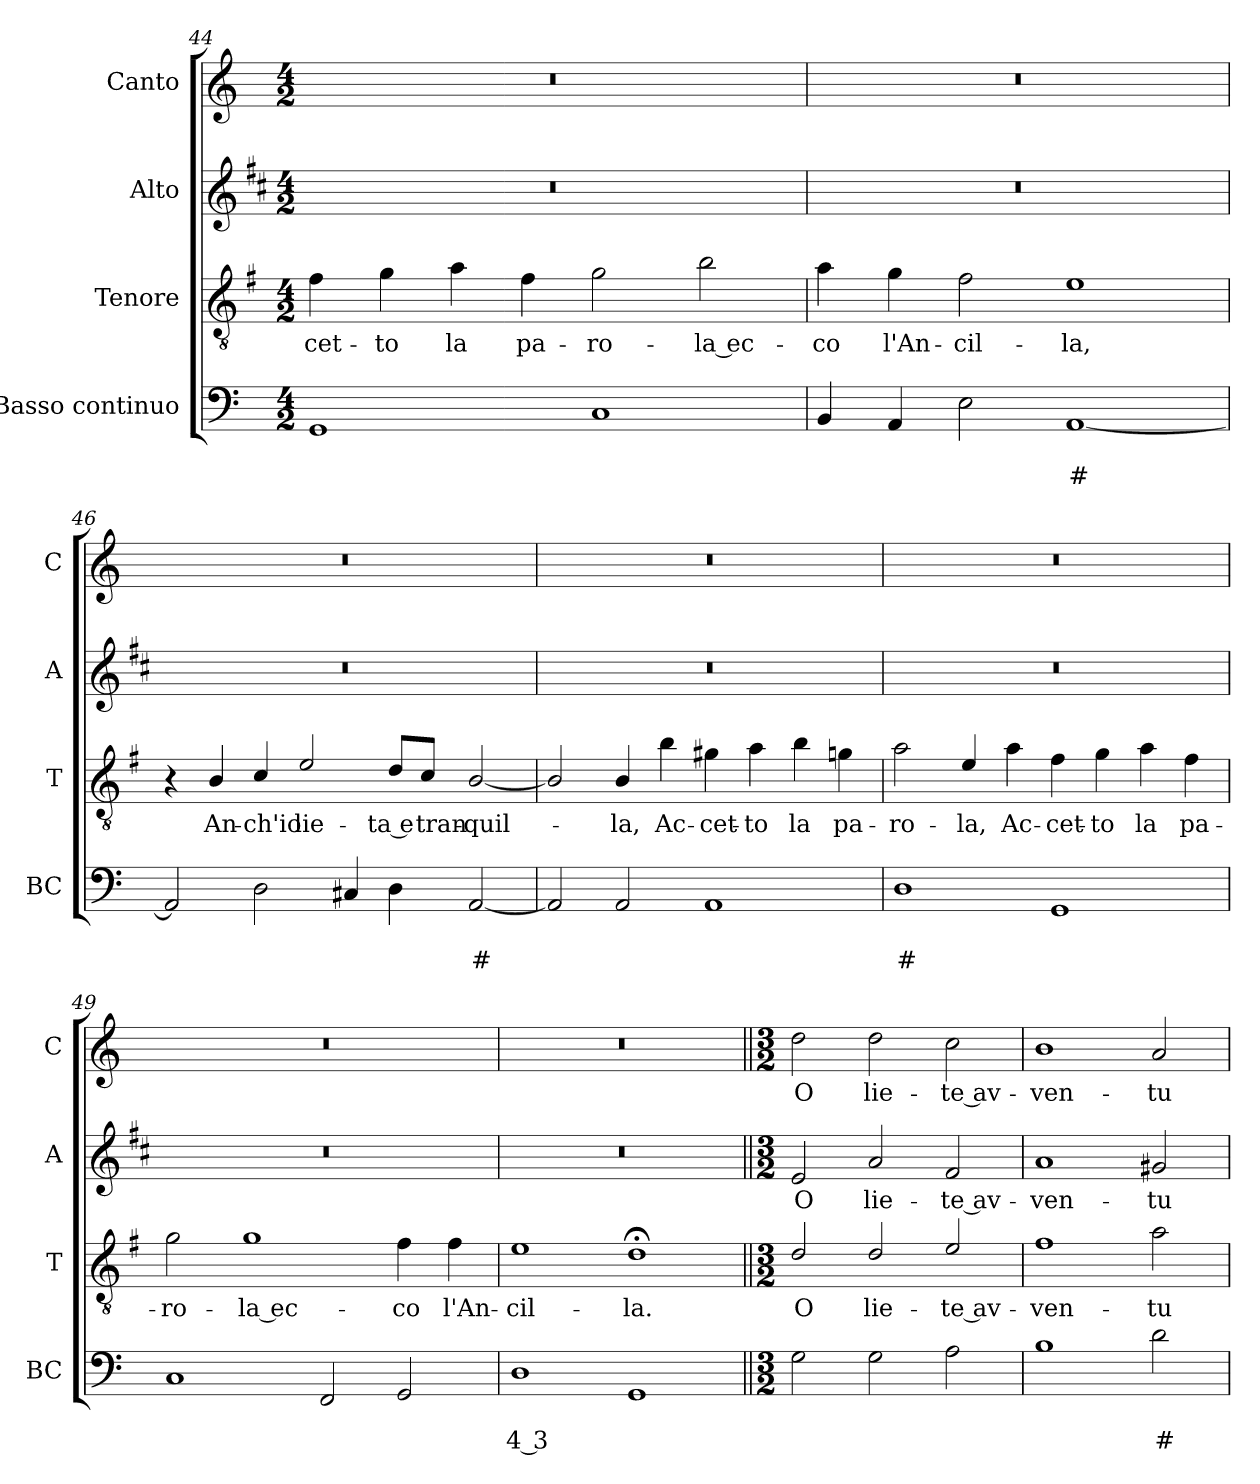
**kern	**text	**text	**kern	**text	**kern	**text	**kern	**text
*part4	*part4	*part4	*part3	*part3	*part2	*part2	*part1	*part1
*staff4	*staff4	*staff4	*staff3	*staff3	*staff2	*staff2	*staff1	*staff1
*I"Basso continuo	*	*	*I"Tenore	*	*I"Alto	*	*I"Canto	*
*I'BC	*	*	*I'T	*	*I'A	*	*I'C	*
*clefF4	*	*	*clefGv2	*	*clefG2	*	*clefG2	*
*	*	*	*ITrd4c7	*	*ITrd1c2	*	*	*
*k[]	*	*	*k[]	*	*k[]	*	*k[]	*
*C:	*	*	*C:	*	*C:	*	*C:	*
*M4/2	*	*	*M4/2	*	*M4/2	*	*M4/2	*
=44	=44	=44	=44	=44	=44	=44	=44	=44
!	!	!	!	!LO:LY:b	!	!	!	!
1GG	.	.	4B\	-cet-	0r	.	0r	.
!	!	!	!	!LO:LY:b	!	!	!	!
.	.	.	4c\	-to	.	.	.	.
!	!	!	!	!LO:LY:b	!	!	!	!
.	.	.	4d\	la	.	.	.	.
!	!	!	!	!LO:LY:b	!	!	!	!
.	.	.	4B\	pa-	.	.	.	.
!	!	!	!	!LO:LY:b	!	!	!	!
1C	.	.	2c\	-ro-	.	.	.	.
!	!	!	!	!LO:LY:b	!	!	!	!
.	.	.	2e\	-la ec-	.	.	.	.
=45	=45	=45	=45	=45	=45	=45	=45	=45
!	!	!	!	!LO:LY:b	!	!	!	!
4BB/	.	.	4d\	-co	0r	.	0r	.
!	!	!	!	!LO:LY:b	!	!	!	!
4AA/	.	.	4c\	l'An-	.	.	.	.
!	!	!	!	!LO:LY:b	!	!	!	!
2E\	.	.	2B\	-cil-	.	.	.	.
!	!	!LO:LY:b	!	!LO:LY:b	!	!	!	!
[1AA	.	#	1A	-la,	.	.	.	.
!!LO:LB:g=z
=46	=46	=46	=46	=46	=46	=46	=46	=46
2AA/]	.	.	4r	.	0r	.	0r	.
!	!	!	!	!LO:LY:b	!	!	!	!
.	.	.	4E/	An-	.	.	.	.
!	!	!	!	!LO:LY:b	!	!	!	!
2D\	.	.	4F/	-ch'io	.	.	.	.
!	!	!	!	!LO:LY:b	!	!	!	!
.	.	.	2A/	lie-	.	.	.	.
4C#X/	.	.	.	.	.	.	.	.
!	!	!	!	!LO:LY:b	!	!	!	!
4D\	.	.	8G/L	-ta e	.	.	.	.
!	!	!	!	!LO:LY:b	!	!	!	!
.	.	.	8F/J	tran-	.	.	.	.
!	!	!LO:LY:b	!	!LO:LY:b	!	!	!	!
[2AA/	.	#	[2E/	-quil-	.	.	.	.
=47	=47	=47	=47	=47	=47	=47	=47	=47
2AA/]	.	.	2E/]	.	0r	.	0r	.
!	!	!	!	!LO:LY:b	!	!	!	!
2AA/	.	.	4E/	-la,	.	.	.	.
!	!	!	!	!LO:LY:b	!	!	!	!
.	.	.	4e\	Ac-	.	.	.	.
!	!	!	!	!LO:LY:b	!	!	!	!
1AA	.	.	4c#X\	-cet-	.	.	.	.
!	!	!	!	!LO:LY:b	!	!	!	!
.	.	.	4d\	-to	.	.	.	.
!	!	!	!	!LO:LY:b	!	!	!	!
.	.	.	4e\	la	.	.	.	.
!	!	!	!	!LO:LY:b	!	!	!	!
.	.	.	4cn\	pa-	.	.	.	.
=48	=48	=48	=48	=48	=48	=48	=48	=48
!	!	!LO:LY:b	!	!LO:LY:b	!	!	!	!
1D	.	#	2d\	-ro-	0r	.	0r	.
!	!	!	!	!LO:LY:b	!	!	!	!
.	.	.	4A/	-la,	.	.	.	.
!	!	!	!	!LO:LY:b	!	!	!	!
.	.	.	4d\	Ac-	.	.	.	.
!	!	!	!	!LO:LY:b	!	!	!	!
1GG	.	.	4B\	-cet-	.	.	.	.
!	!	!	!	!LO:LY:b	!	!	!	!
.	.	.	4c\	-to	.	.	.	.
!	!	!	!	!LO:LY:b	!	!	!	!
.	.	.	4d\	la	.	.	.	.
!	!	!	!	!LO:LY:b	!	!	!	!
.	.	.	4B\	pa-	.	.	.	.
=49	=49	=49	=49	=49	=49	=49	=49	=49
!	!	!	!	!LO:LY:b	!	!	!	!
1C	.	.	2c\	-ro-	0r	.	0r	.
!	!	!	!	!LO:LY:b	!	!	!	!
.	.	.	1c	-la ec-	.	.	.	.
2FF/	.	.	.	.	.	.	.	.
!	!	!	!	!LO:LY:b	!	!	!	!
2GG/	.	.	4B\	-co	.	.	.	.
!	!	!	!	!LO:LY:b	!	!	!	!
.	.	.	4B\	l'An-	.	.	.	.
=50	=50	=50	=50	=50	=50	=50	=50	=50
!	!	!LO:LY:b	!	!LO:LY:b	!	!	!	!
1D	.	4 3	1A	-cil-	0r	.	0r	.
!	!	!	!	!LO:LY:b	!	!	!	!
1GG	.	.	1G;<	-la.	.	.	.	.
!!LO:PB:g=z
=51||	=51||	=51||	=51||	=51||	=51||	=51||	=51||	=51||
*M3/2	*	*	*M3/2	*	*M3/2	*	*M3/2	*
!	!	!	!	!LO:LY:b	!	!LO:LY:b	!	!LO:LY:b
2G\	.	.	2G/	O	2d/	O	2dd\	O
!	!	!	!	!LO:LY:b	!	!LO:LY:b	!	!LO:LY:b
2G\	.	.	2G/	lie-	2g/	lie-	2dd\	lie-
!	!	!	!	!LO:LY:b	!	!LO:LY:b	!	!LO:LY:b
2A\	.	.	2A/	-te av-	2e/	-te av-	2cc\	-te av-
=52	=52	=52	=52	=52	=52	=52	=52	=52
!	!	!	!	!LO:LY:b	!	!LO:LY:b	!	!LO:LY:b
1B	.	.	1B	-ven-	1g	-ven-	1b	-ven-
!	!	!LO:LY:b	!	!LO:LY:b	!	!LO:LY:b	!	!LO:LY:b
2d\	.	#	2d\	-tu-	2f#X/	-tu-	2a/	-tu-
=	=	=	=	=	=	=	=	=
*-	*-	*-	*-	*-	*-	*-	*-	*-
